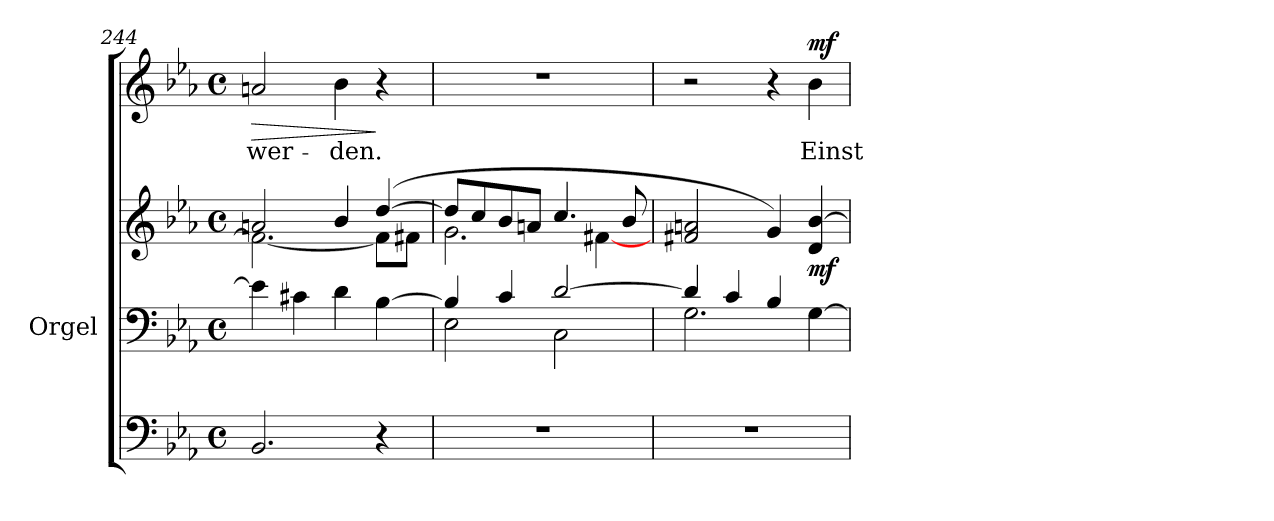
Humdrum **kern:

**kern	**kern	**kern	**dynam	**kern	**text	**dynam
*part3	*part2	*part2	*part2	*part1	*part1	*part1
*staff4	*staff3	*staff2	*staff2/3	*staff1	*staff1	*staff1
*	*I"Orgel	*	*	*	*	*
*	*I'Org.	*	*	*	*	*
*clefF4	*clefF4	*clefG2	*	*clefG2	*	*
*k[b-e-a-]	*k[b-e-a-]	*k[b-e-a-]	*	*k[b-e-a-]	*	*
*E-:	*E-:	*E-:	*	*E-:	*	*
*M4/4	*M4/4	*M4/4	*	*M4/4	*	*
*met(c)	*met(c)	*met(c)	*	*met(c)	*	*
=244	=244	=244	=244	=244	=244	=244
*	*	*^	*	*	*	*
!	!	!	!	!	!	!LO:LY:b	!LO:HP:b
2.BB-/	4e-\]	2an/	2.f\_	.	2an/	wer-	>
.	4c#X\	.	.	.	.	.	.
!	!	!	!	!	!	!LO:LY:b	!
.	4d\	4b-/	.	.	4b-\	-den.	.
4r	[4B-\	([>4dd/	8f\L]	.	4r	.	]
.	.	.	8f#X\J	.	.	.	.
=245	=245	=245	=245	=245	=245	=245	=245
*	*^	*	*	*	*	*	*
1r	4B-/]	2E-\	8dd/L]	2.g\	.	1r	.	.
.	.	.	8cc/	.	.	.	.	.
.	4c/	.	8b-/	.	.	.	.	.
.	.	.	8an/J	.	.	.	.	.
.	[>2d/	2C\	4.cc/	.	.	.	.	.
.	.	.	.	[<4f#X\	.	.	.	.
.	.	.	8b-/	.	.	.	.	.
*	*	*	*v	*v	*	*	*	*
=246	=246	=246	=246	=246	=246	=246	=246
1r	4d/]	2.G\	2f#/ 2an/	.	2r	.	.
.	4c/	.	.	.	.	.	.
.	4B-/	.	4g/)	.	4r	.	.
!	!	!	!	!LO:DY:b	!	!LO:LY:b	!LO:DY:a
.	4ryy	[>4G\	4d/ [>4b-/	mf	4b-\	Einst	mf
*	*v	*v	*	*	*	*	*
=	=	=	=	=	=	=
*-	*-	*-	*-	*-	*-	*-
